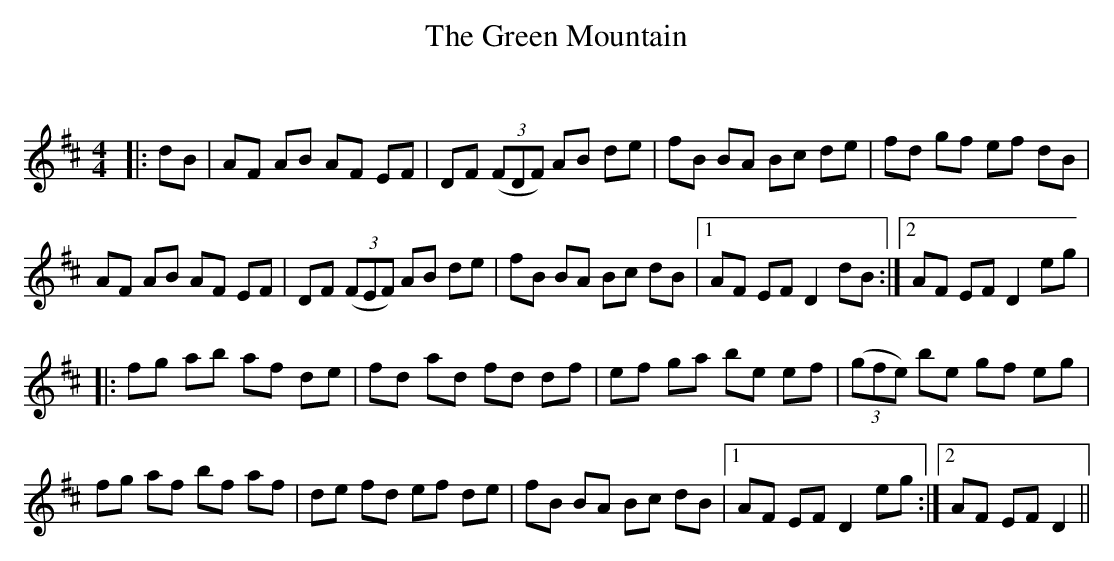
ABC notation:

X:1
T: The Green Mountain
C:
Q: 232
K:D
M:4/4
L:1/8
|:dB|AF AB AF EF|DF ((3FDF) AB de|fB BA Bc de|fd gf ef dB|
AF AB AF EF|DF ((3FEF) AB de|fB BA Bc dB|1AF EF D2 dB:|2AF EF D2 eg|
|:fg ab af de|fd ad fd df|ef ga be ef|((3gfe) be gf eg|
fg af bf af|de fd ef de|fB BA Bc dB|1AF EF D2 eg:|2AF EF D2||
